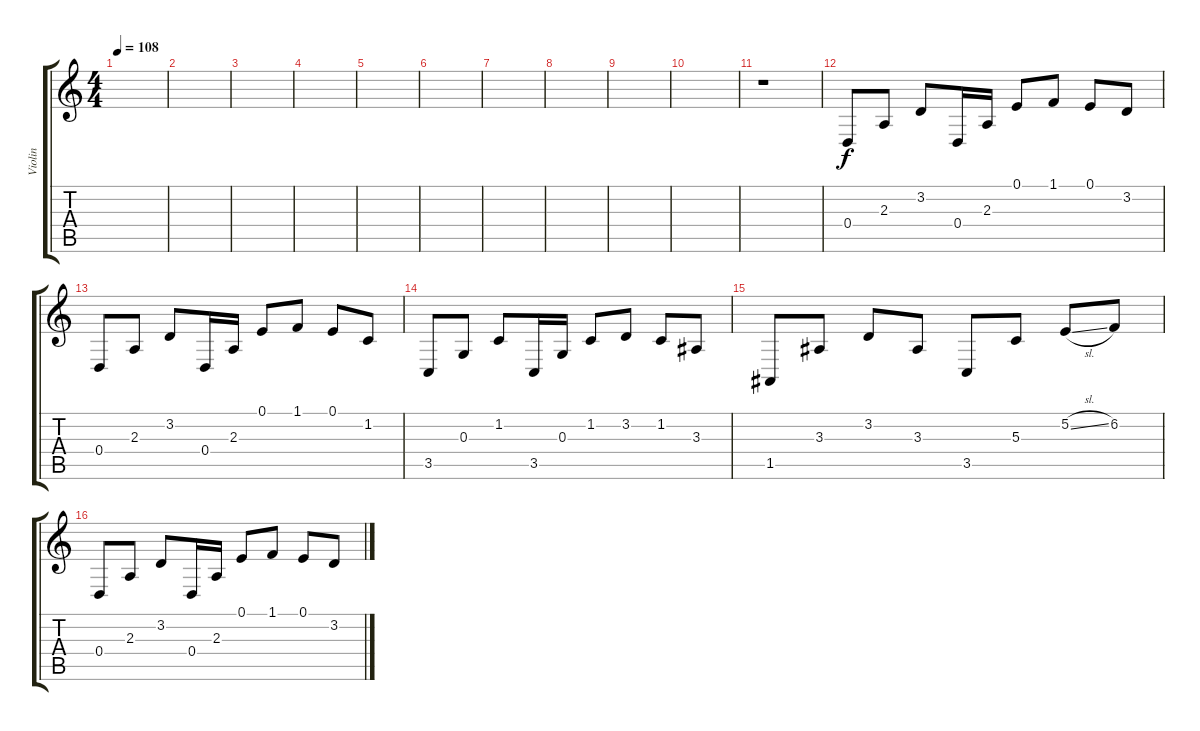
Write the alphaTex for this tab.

\track ("Violin" "Violin") {instrument violin}
\staff {score tabs}
\tuning (E4 B3 G3 D3 A2 E2) {hide}
\ts (4 4)
\tempo 108
\clef g2
\ks c
|
|
|
|
|
|
|
|
|
|
r.1 |
0.4.8 2.3.8 3.2.8 0.4.16 2.3.16 0.1.8 1.1.8 0.1.8 3.2.8 |
0.4.8 2.3.8 3.2.8 0.4.16 2.3.16 0.1.8 1.1.8 0.1.8 1.2.8 |
3.5.8 0.3.8 1.2.8 3.5.16 0.3.16 1.2.8 3.2.8 1.2.8 3.3.8 |
1.5.8 3.3.8 3.2.8 3.3.8 3.5.8 5.3.8 5.2{sl}.8 6.2.8 |
0.4.8 2.3.8 3.2.8 0.4.16 2.3.16 0.1.8 1.1.8 0.1.8 3.2.8
